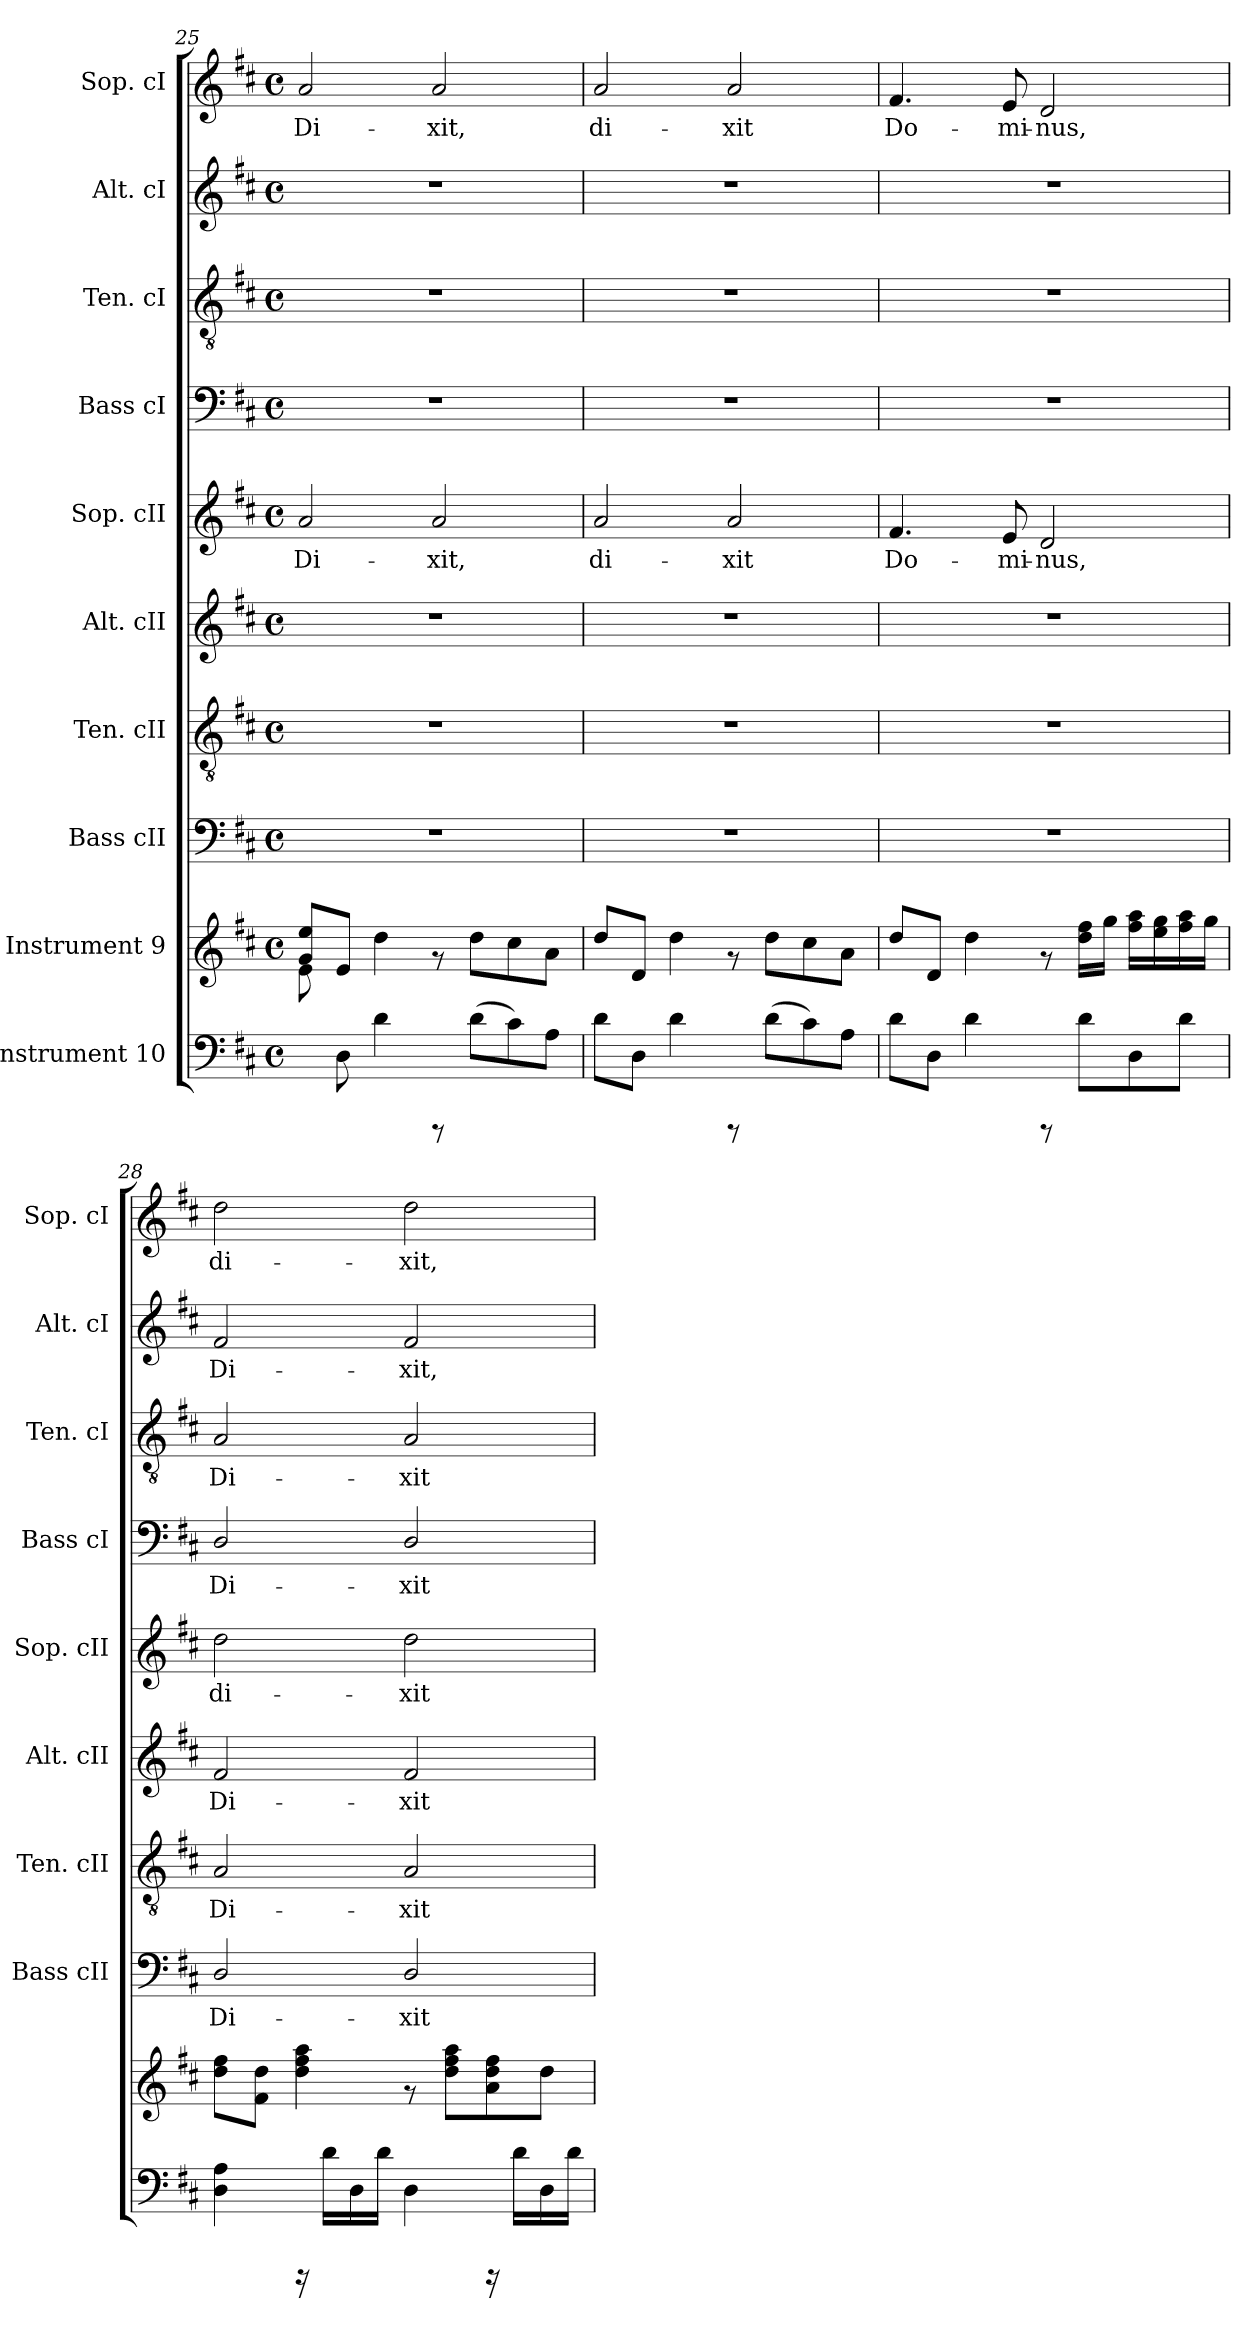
**kern	**kern	**kern	**text	**kern	**text	**kern	**text	**kern	**text	**kern	**text	**kern	**text	**kern	**text	**kern	**text
*part10	*part9	*part8	*part8	*part7	*part7	*part6	*part6	*part5	*part5	*part4	*part4	*part3	*part3	*part2	*part2	*part1	*part1
*staff10	*staff9	*staff8	*staff8	*staff7	*staff7	*staff6	*staff6	*staff5	*staff5	*staff4	*staff4	*staff3	*staff3	*staff2	*staff2	*staff1	*staff1
*I"Instrument 10	*I"Instrument 9	*I"Bass cII	*	*I"Ten. cII	*	*I"Alt. cII	*	*I"Sop. cII	*	*I"Bass cI	*	*I"Ten. cI	*	*I"Alt. cI	*	*I"Sop. cI	*
*	*	*I'Bass cII	*	*I'Ten. cII	*	*I'Alt. cII	*	*I'Sop. cII	*	*I'Bass cI	*	*I'Ten. cI	*	*I'Alt. cI	*	*I'Sop. cI	*
*clefF4	*clefG2	*clefF4	*	*clefGv2	*	*clefG2	*	*clefG2	*	*clefF4	*	*clefGv2	*	*clefG2	*	*clefG2	*
*k[f#c#]	*k[f#c#]	*k[f#c#]	*	*k[f#c#]	*	*k[f#c#]	*	*k[f#c#]	*	*k[f#c#]	*	*k[f#c#]	*	*k[f#c#]	*	*k[f#c#]	*
*D:	*D:	*D:	*	*D:	*	*D:	*	*D:	*	*D:	*	*D:	*	*D:	*	*D:	*
*M4/4	*M4/4	*M4/4	*	*M4/4	*	*M4/4	*	*M4/4	*	*M4/4	*	*M4/4	*	*M4/4	*	*M4/4	*
*met(c)	*met(c)	*met(c)	*	*met(c)	*	*met(c)	*	*met(c)	*	*met(c)	*	*met(c)	*	*met(c)	*	*met(c)	*
=25	=25	=25	=25	=25	=25	=25	=25	=25	=25	=25	=25	=25	=25	=25	=25	=25	=25
*	*^	*	*	*	*	*	*	*	*	*	*	*	*	*	*	*	*
!	!	!	!	!	!	!	!	!	!	!LO:LY:b:cj	!	!	!	!	!	!	!	!LO:LY:b:cj
8ryy	8ee/ 8g/L	8e\	1r	.	1r	.	1r	.	2a/	Di-	1r	.	1r	.	1r	.	2a/	Di-
8D\	8e/J	2..ryy	.	.	.	.	.	.	.	.	.	.	.	.	.	.	.	.
4d\	4dd\	.	.	.	.	.	.	.	.	.	.	.	.	.	.	.	.	.
!	!	!	!	!	!	!	!	!	!	!LO:LY:b:cj	!	!	!	!	!	!	!	!LO:LY:b:cj
8rCCC	8rf	.	.	.	.	.	.	.	2a/	-xit,	.	.	.	.	.	.	2a/	-xit,
(<8d\L	8dd\L	.	.	.	.	.	.	.	.	.	.	.	.	.	.	.	.	.
8c#\)	8cc#\	.	.	.	.	.	.	.	.	.	.	.	.	.	.	.	.	.
8A\J	8a\J	.	.	.	.	.	.	.	.	.	.	.	.	.	.	.	.	.
*	*v	*v	*	*	*	*	*	*	*	*	*	*	*	*	*	*	*	*
=26	=26	=26	=26	=26	=26	=26	=26	=26	=26	=26	=26	=26	=26	=26	=26	=26	=26
!	!	!	!	!	!	!	!	!	!LO:LY:b:cj	!	!	!	!	!	!	!	!LO:LY:b:cj
8d\L	8dd/L	1r	.	1r	.	1r	.	2a/	di-	1r	.	1r	.	1r	.	2a/	di-
8D\J	8d/J	.	.	.	.	.	.	.	.	.	.	.	.	.	.	.	.
4d\	4dd\	.	.	.	.	.	.	.	.	.	.	.	.	.	.	.	.
!	!	!	!	!	!	!	!	!	!LO:LY:b:cj	!	!	!	!	!	!	!	!LO:LY:b:cj
8rCCC	8rf	.	.	.	.	.	.	2a/	-xit	.	.	.	.	.	.	2a/	-xit
(<8d\L	8dd\L	.	.	.	.	.	.	.	.	.	.	.	.	.	.	.	.
8c#\)	8cc#\	.	.	.	.	.	.	.	.	.	.	.	.	.	.	.	.
8A\J	8a\J	.	.	.	.	.	.	.	.	.	.	.	.	.	.	.	.
!!LO:PB:g=z
=27	=27	=27	=27	=27	=27	=27	=27	=27	=27	=27	=27	=27	=27	=27	=27	=27	=27
!	!	!	!	!	!	!	!	!	!LO:LY:b:cj	!	!	!	!	!	!	!	!LO:LY:b:cj
8d\L	8dd/L	1r	.	1r	.	1r	.	4.f#/	Do-	1r	.	1r	.	1r	.	4.f#/	Do-
8D\J	8d/J	.	.	.	.	.	.	.	.	.	.	.	.	.	.	.	.
4d\	4dd\	.	.	.	.	.	.	.	.	.	.	.	.	.	.	.	.
!	!	!	!	!	!	!	!	!	!LO:LY:b:cj	!	!	!	!	!	!	!	!LO:LY:b:cj
.	.	.	.	.	.	.	.	8e/	-mi-	.	.	.	.	.	.	8e/	-mi-
!	!	!	!	!	!	!	!	!	!LO:LY:b:cj	!	!	!	!	!	!	!	!LO:LY:b:cj
8rCCC	8rf	.	.	.	.	.	.	2d/	-nus,	.	.	.	.	.	.	2d/	-nus,
8d\L	16ff#\ 16dd\L	.	.	.	.	.	.	.	.	.	.	.	.	.	.	.	.
.	16gg\J	.	.	.	.	.	.	.	.	.	.	.	.	.	.	.	.
8D\	16aa\ 16ff#\L	.	.	.	.	.	.	.	.	.	.	.	.	.	.	.	.
.	16gg\ 16ee\	.	.	.	.	.	.	.	.	.	.	.	.	.	.	.	.
8d\J	16aa\ 16ff#\	.	.	.	.	.	.	.	.	.	.	.	.	.	.	.	.
.	16gg\J	.	.	.	.	.	.	.	.	.	.	.	.	.	.	.	.
=28	=28	=28	=28	=28	=28	=28	=28	=28	=28	=28	=28	=28	=28	=28	=28	=28	=28
!	!	!	!LO:LY:b:cj	!	!LO:LY:b:cj	!	!LO:LY:b:cj	!	!LO:LY:b:cj	!	!LO:LY:b:cj	!	!LO:LY:b:cj	!	!LO:LY:b:cj	!	!LO:LY:b:cj
4A\ 4D\	8ff#\ 8dd\L	2D/	Di-	2A/	Di-	2f#/	Di-	2dd\	di-	2D/	Di-	2A/	Di-	2f#/	Di-	2dd\	di-
.	8f#\ 8dd\J	.	.	.	.	.	.	.	.	.	.	.	.	.	.	.	.
16rBBBB	4aa\ 4ff#\ 4dd\	.	.	.	.	.	.	.	.	.	.	.	.	.	.	.	.
16d\L	.	.	.	.	.	.	.	.	.	.	.	.	.	.	.	.	.
16D\	.	.	.	.	.	.	.	.	.	.	.	.	.	.	.	.	.
16d\J	.	.	.	.	.	.	.	.	.	.	.	.	.	.	.	.	.
!	!	!	!LO:LY:b:cj	!	!LO:LY:b:cj	!	!LO:LY:b:cj	!	!LO:LY:b:cj	!	!LO:LY:b:cj	!	!LO:LY:b:cj	!	!LO:LY:b:cj	!	!LO:LY:b:cj
4D\	8rf	2D/	-xit	2A/	-xit	2f#/	-xit	2dd\	-xit	2D/	-xit	2A/	-xit	2f#/	-xit,	2dd\	-xit,
.	8aa\ 8ff#\ 8dd\L	.	.	.	.	.	.	.	.	.	.	.	.	.	.	.	.
16rBBBB	8ff#\ 8dd\ 8a\	.	.	.	.	.	.	.	.	.	.	.	.	.	.	.	.
16d\L	.	.	.	.	.	.	.	.	.	.	.	.	.	.	.	.	.
16D\	8dd\J	.	.	.	.	.	.	.	.	.	.	.	.	.	.	.	.
16d\J	.	.	.	.	.	.	.	.	.	.	.	.	.	.	.	.	.
=	=	=	=	=	=	=	=	=	=	=	=	=	=	=	=	=	=
*-	*-	*-	*-	*-	*-	*-	*-	*-	*-	*-	*-	*-	*-	*-	*-	*-	*-
